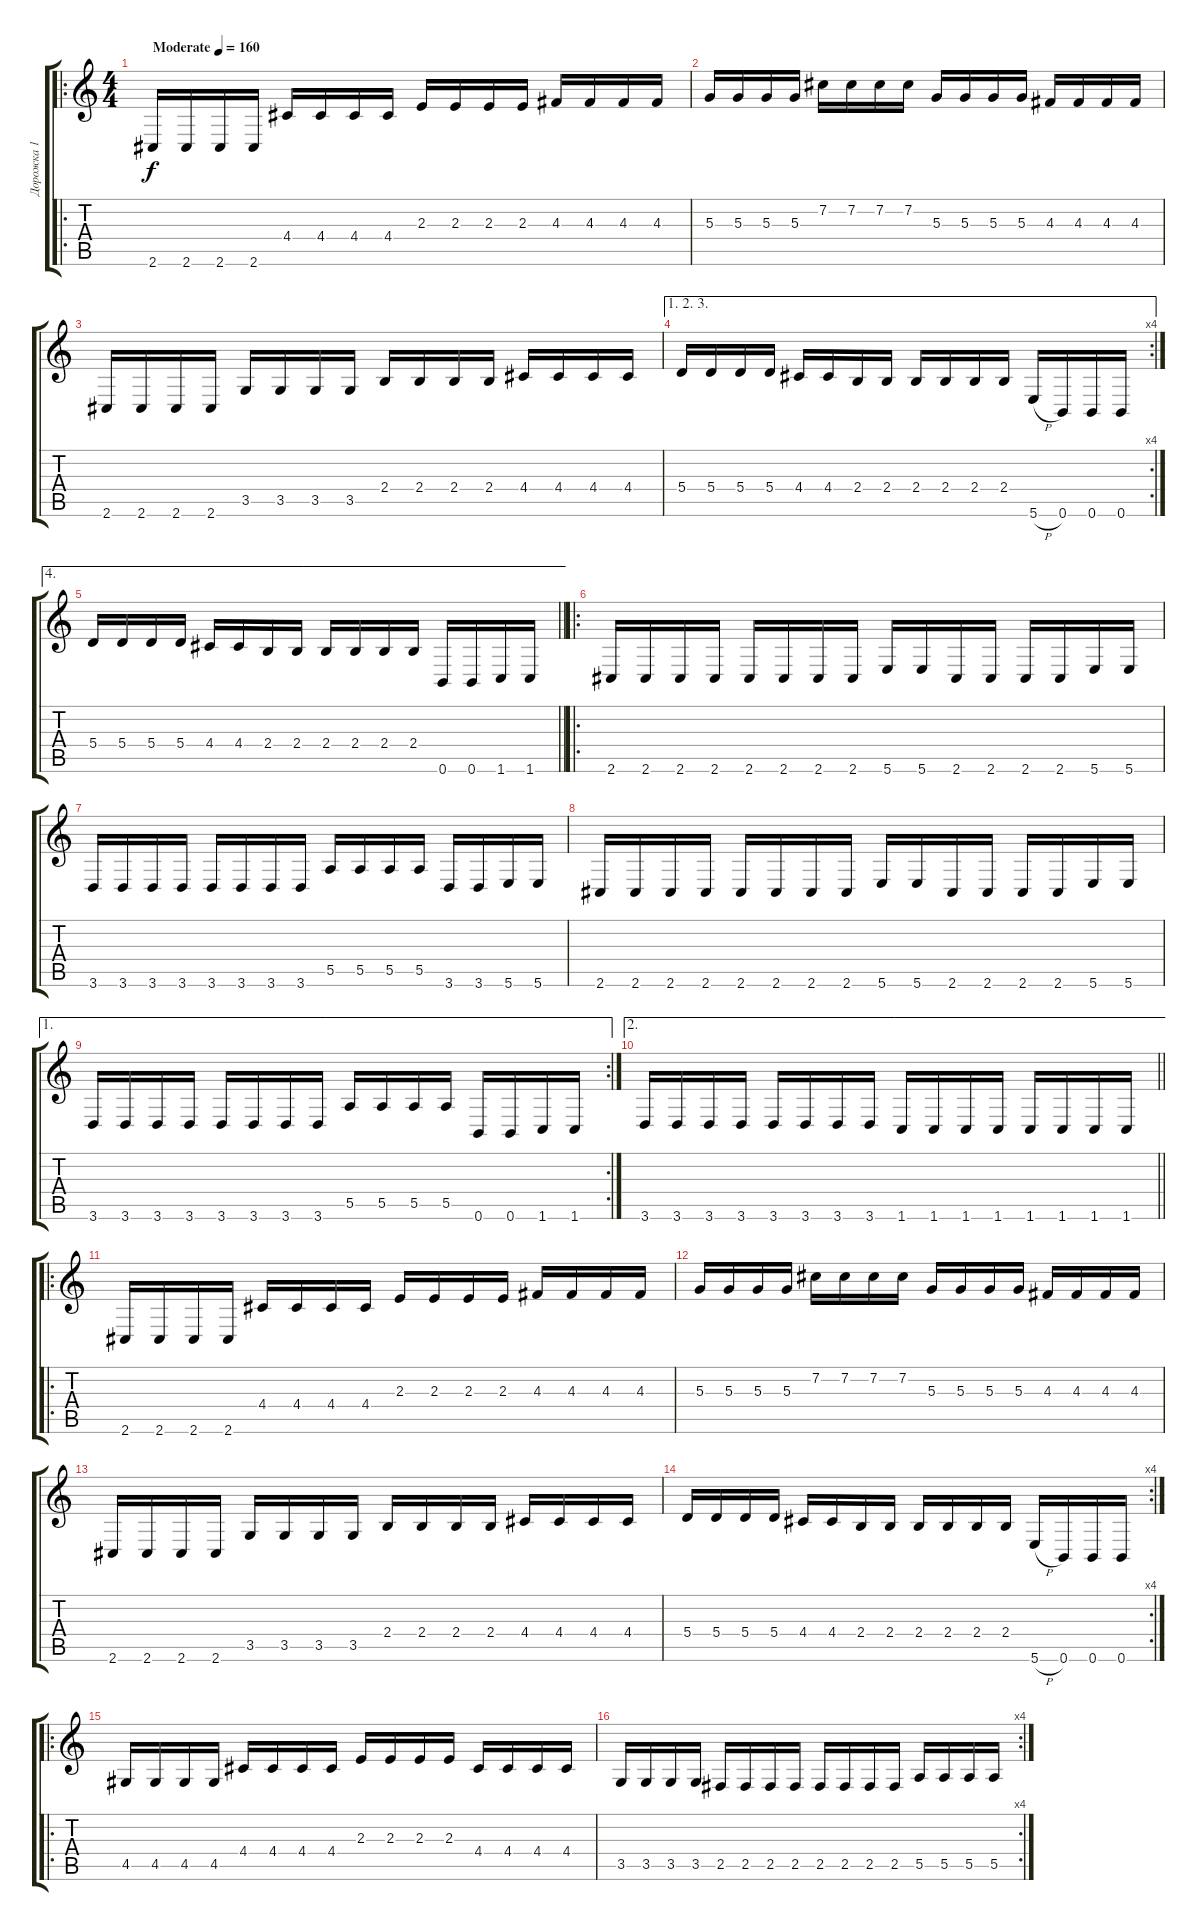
\track ("Дорожка 1" "Дорожка 1") {instrument distortionguitar}
\staff {score tabs}
\tuning (B3 Gb3 D3 A2 E2 B1) {hide}
\ro
\ts (4 4)
\tempo (160 "Moderate")
\clef g2
\ks c
2.6.16{dy f instrument distortionguitar} 2.6.16 2.6.16 2.6.16 4.4.16 4.4.16 4.4.16 4.4.16 2.3.16 2.3.16 2.3.16 2.3.16 4.3.16 4.3.16 4.3.16 4.3.16 |
5.3.16 5.3.16 5.3.16 5.3.16 7.2.16 7.2.16 7.2.16 7.2.16 5.3.16 5.3.16 5.3.16 5.3.16 4.3.16 4.3.16 4.3.16 4.3.16 |
2.6.16 2.6.16 2.6.16 2.6.16 3.5.16 3.5.16 3.5.16 3.5.16 2.4.16 2.4.16 2.4.16 2.4.16 4.4.16 4.4.16 4.4.16 4.4.16 |
\ae (1 2 3)
\rc 4
5.4.16 5.4.16 5.4.16 5.4.16 4.4.16 4.4.16 2.4.16 2.4.16 2.4.16 2.4.16 2.4.16 2.4.16 5.6{h}.16 0.6.16 0.6.16 0.6.16 |
\ae 4
\barLineRight lightlight
5.4.16 5.4.16 5.4.16 5.4.16 4.4.16 4.4.16 2.4.16 2.4.16 2.4.16 2.4.16 2.4.16 2.4.16 0.6.16 0.6.16 1.6.16 1.6.16 |
\ro
2.6.16 2.6.16 2.6.16 2.6.16 2.6.16 2.6.16 2.6.16 2.6.16 5.6.16 5.6.16 2.6.16 2.6.16 2.6.16 2.6.16 5.6.16 5.6.16 |
3.6.16 3.6.16 3.6.16 3.6.16 3.6.16 3.6.16 3.6.16 3.6.16 5.5.16 5.5.16 5.5.16 5.5.16 3.6.16 3.6.16 5.6.16 5.6.16 |
2.6.16 2.6.16 2.6.16 2.6.16 2.6.16 2.6.16 2.6.16 2.6.16 5.6.16 5.6.16 2.6.16 2.6.16 2.6.16 2.6.16 5.6.16 5.6.16 |
\ae 1
\rc 2
3.6.16 3.6.16 3.6.16 3.6.16 3.6.16 3.6.16 3.6.16 3.6.16 5.5.16 5.5.16 5.5.16 5.5.16 0.6.16 0.6.16 1.6.16 1.6.16 |
\ae 2
\barLineRight lightlight
3.6.16 3.6.16 3.6.16 3.6.16 3.6.16 3.6.16 3.6.16 3.6.16 1.6.16 1.6.16 1.6.16 1.6.16 1.6.16 1.6.16 1.6.16 1.6.16 |
\ro
2.6.16 2.6.16 2.6.16 2.6.16 4.4.16 4.4.16 4.4.16 4.4.16 2.3.16 2.3.16 2.3.16 2.3.16 4.3.16 4.3.16 4.3.16 4.3.16 |
5.3.16 5.3.16 5.3.16 5.3.16 7.2.16 7.2.16 7.2.16 7.2.16 5.3.16 5.3.16 5.3.16 5.3.16 4.3.16 4.3.16 4.3.16 4.3.16 |
2.6.16 2.6.16 2.6.16 2.6.16 3.5.16 3.5.16 3.5.16 3.5.16 2.4.16 2.4.16 2.4.16 2.4.16 4.4.16 4.4.16 4.4.16 4.4.16 |
\rc 4
5.4.16 5.4.16 5.4.16 5.4.16 4.4.16 4.4.16 2.4.16 2.4.16 2.4.16 2.4.16 2.4.16 2.4.16 5.6{h}.16 0.6.16 0.6.16 0.6.16 |
\ro
4.5.16 4.5.16 4.5.16 4.5.16 4.4.16 4.4.16 4.4.16 4.4.16 2.3.16 2.3.16 2.3.16 2.3.16 4.4.16 4.4.16 4.4.16 4.4.16 |
\rc 4
3.5.16 3.5.16 3.5.16 3.5.16 2.5.16 2.5.16 2.5.16 2.5.16 2.5.16 2.5.16 2.5.16 2.5.16 5.5.16 5.5.16 5.5.16 5.5.16
